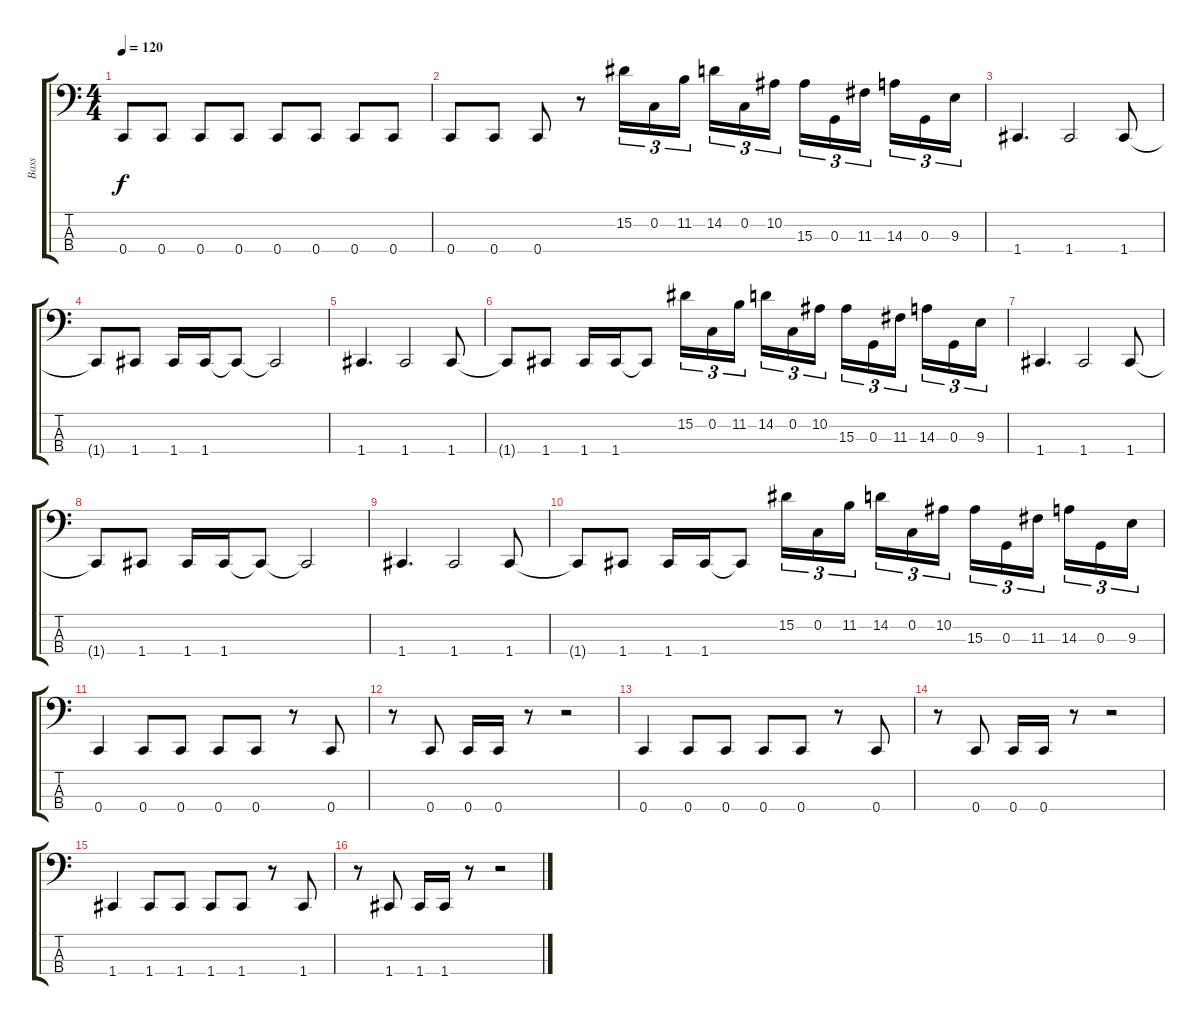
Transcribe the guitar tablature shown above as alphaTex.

\track ("Bass" "Bass") {instrument electricbassfinger}
\staff {score tabs}
\tuning (F2 C2 G1 C1) {hide}
\ts (4 4)
\tempo 120
\clef f4
\ks c
0.4.8{dy f} 0.4.8 0.4.8 0.4.8 0.4.8 0.4.8 0.4.8 0.4.8 |
0.4.8 0.4.8 0.4.8 r.8 15.2.16{tu (3 2)} 0.2.16{tu (3 2)} 11.2.16{tu (3 2) beam splitsecondary} 14.2.16{tu (3 2)} 0.2.16{tu (3 2)} 10.2.16{tu (3 2)} 15.3.16{tu (3 2)} 0.3.16{tu (3 2)} 11.3.16{tu (3 2) beam splitsecondary} 14.3.16{tu (3 2)} 0.3.16{tu (3 2)} 9.3.16{tu (3 2)} |
1.4.4{d} 1.4.2 1.4.8 |
1.4{t}.8 1.4.8 1.4.16 1.4.16 1.4{t}.8 1.4{t}.2 |
1.4.4{d} 1.4.2 1.4.8 |
1.4{t}.8 1.4.8 1.4.16 1.4.16 1.4{t}.8 15.2.16{tu (3 2)} 0.2.16{tu (3 2)} 11.2.16{tu (3 2) beam splitsecondary} 14.2.16{tu (3 2)} 0.2.16{tu (3 2)} 10.2.16{tu (3 2)} 15.3.16{tu (3 2)} 0.3.16{tu (3 2)} 11.3.16{tu (3 2) beam splitsecondary} 14.3.16{tu (3 2)} 0.3.16{tu (3 2)} 9.3.16{tu (3 2)} |
1.4.4{d} 1.4.2 1.4.8 |
1.4{t}.8 1.4.8 1.4.16 1.4.16 1.4{t}.8 1.4{t}.2 |
1.4.4{d} 1.4.2 1.4.8 |
1.4{t}.8 1.4.8 1.4.16 1.4.16 1.4{t}.8 15.2.16{tu (3 2)} 0.2.16{tu (3 2)} 11.2.16{tu (3 2) beam splitsecondary} 14.2.16{tu (3 2)} 0.2.16{tu (3 2)} 10.2.16{tu (3 2)} 15.3.16{tu (3 2)} 0.3.16{tu (3 2)} 11.3.16{tu (3 2) beam splitsecondary} 14.3.16{tu (3 2)} 0.3.16{tu (3 2)} 9.3.16{tu (3 2)} |
0.4.4 0.4.8 0.4.8 0.4.8 0.4.8 r.8 0.4.8 |
r.8 0.4.8 0.4.16 0.4.16 r.8 r.2 |
0.4.4 0.4.8 0.4.8 0.4.8 0.4.8 r.8 0.4.8 |
r.8 0.4.8 0.4.16 0.4.16 r.8 r.2 |
1.4.4 1.4.8 1.4.8 1.4.8 1.4.8 r.8 1.4.8 |
r.8 1.4.8 1.4.16 1.4.16 r.8 r.2
